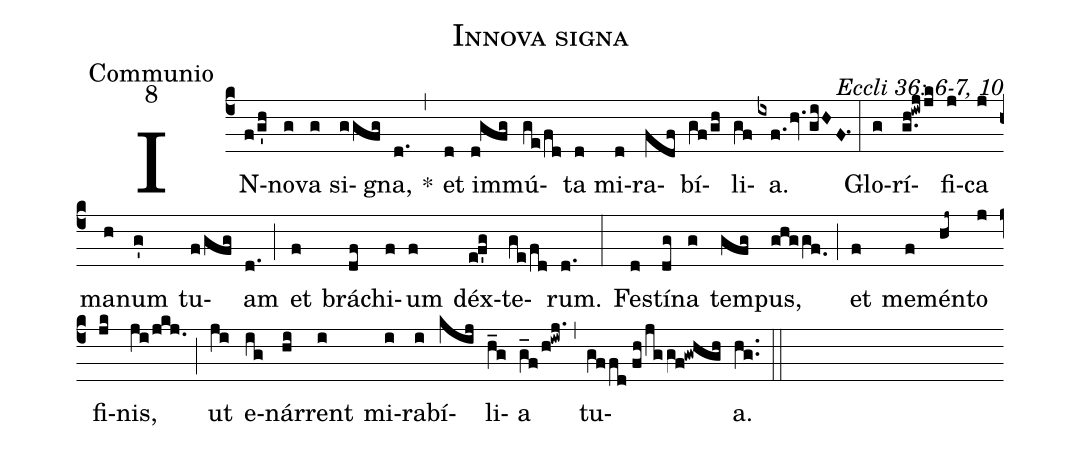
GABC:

name: Innova signa;
office-part: Communio;
mode: 8;
commentary: Eccli 36: 6-7, 10;
%%
(c4) IN(f/g'h)no(g)va(g) si(ggfg)gna,(d.) *(,) et(d) im(d!gfg)mú(ge/fd)ta(d) mi(d)ra(fdf)bí(gf/gh)li(gf)a.(ixf.hv.giHF.1) (:)
Glo(g)rí(g.h!iwjjk)fi(j)ca(j) ma(h)num(g') tu(f/gfg)am(d.) (;) et(f) brá(df)chi(f)um(f) déx(e!f'g)te(ge/fd)rum.(d.) (:)
Fes(d)tí(dg)na(g) tem(gfg)pus,(ghggf.0) (;) et(f) me(f)mén(hj~)to(j) fi(jk)nis,(ji/jkj.) (;) ut(ji) e(ig)nár(hi)rent(i) mi(i)ra(i)bí(kij)li(h_g)a(g_f/h!iwj.) (,) tu(gffd//fh/jggf!gwhgh)a.(hg..) (::)
